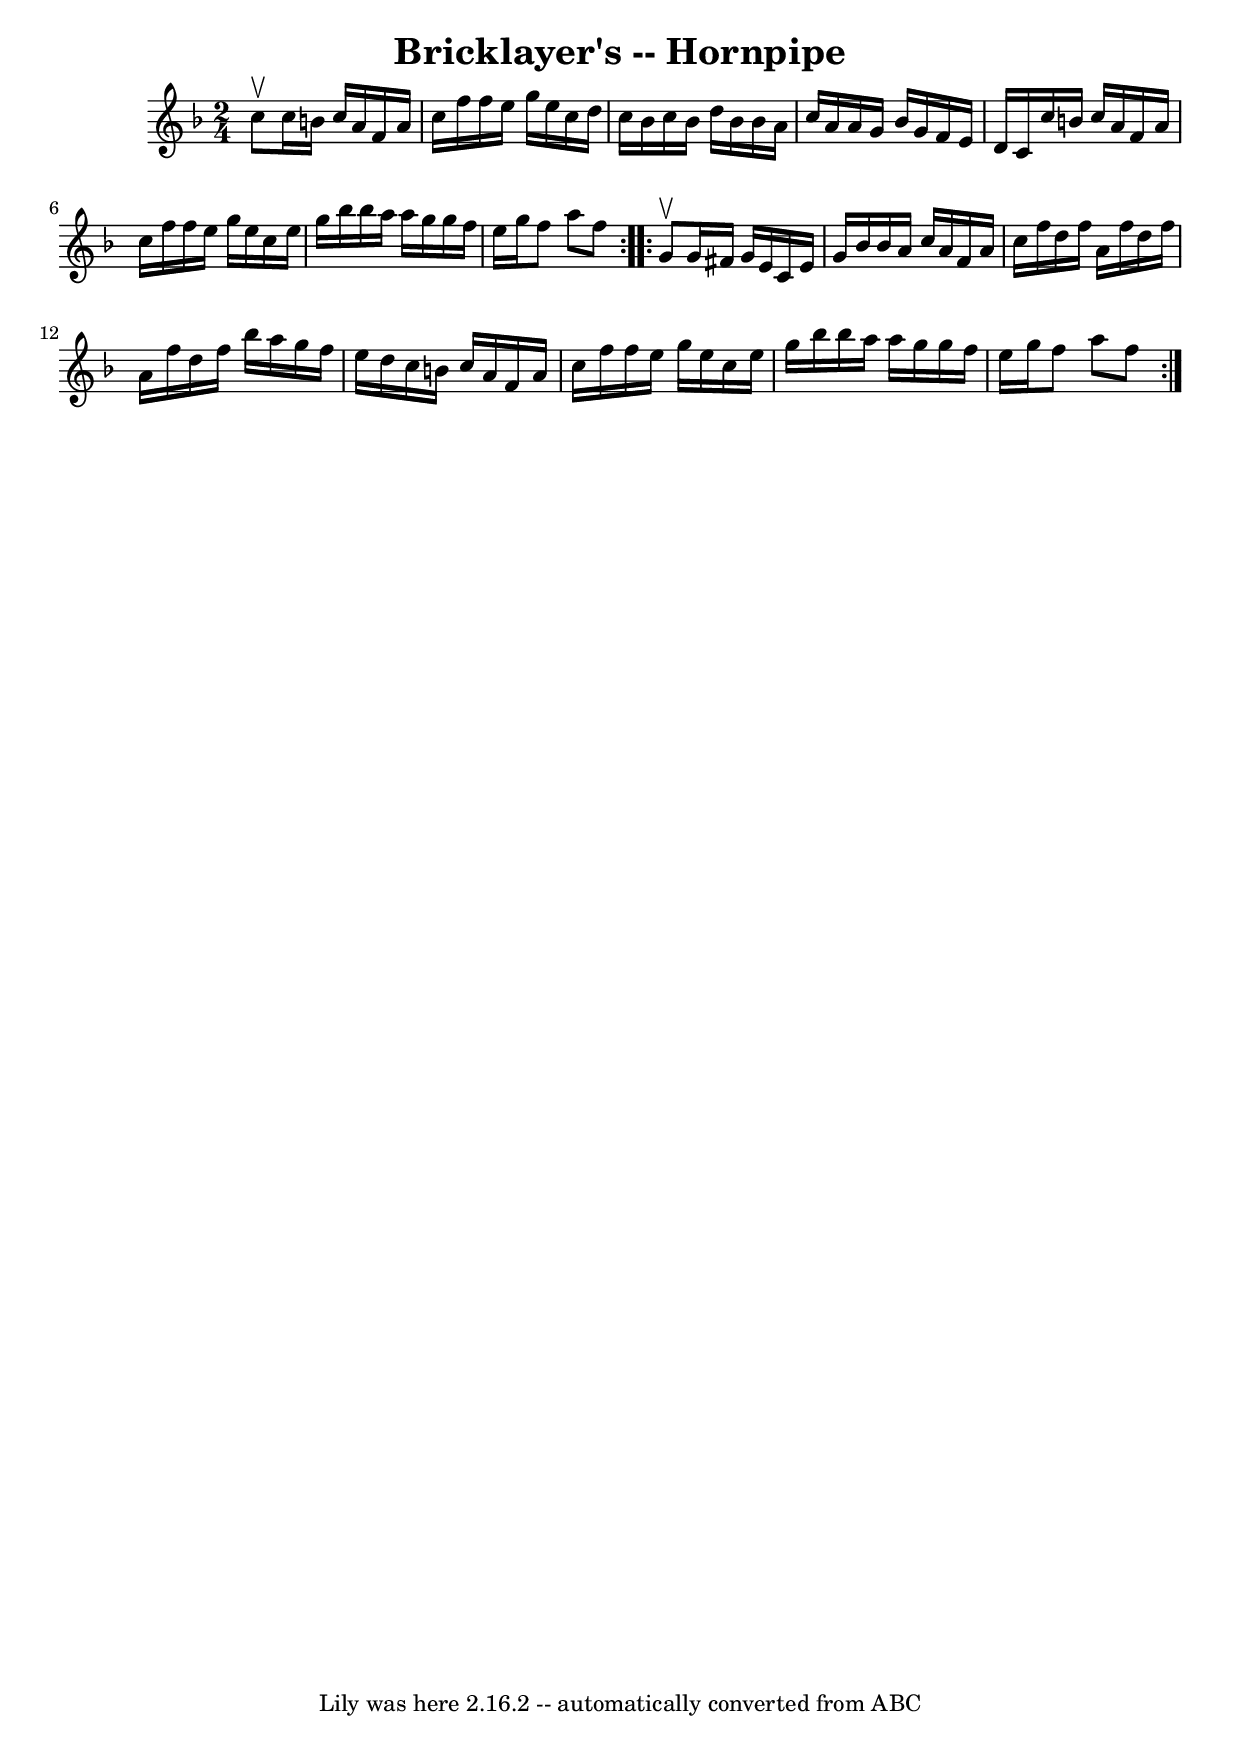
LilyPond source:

\version "2.16.2"
\include "Mammoth.ily"
\header {
  %% book = "Cole's 1000 Fiddle Tunes"
  crossRefNumber = "1"
  footnotes = ""
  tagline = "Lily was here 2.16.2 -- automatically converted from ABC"
  title = "Bricklayer's -- Hornpipe"

}
voicedefault =  {



  \repeat volta 2 {

    \time 2/4 
    \key f \major
    c''8^\upbow |
    c''16 b'16 c''16    
    a'16 f'16 a'16 c''16 f''16  |
    f''16 e''16 g''16    
    e''16 c''16 d''16 c''16 bes'16  |
    c''16 bes'16 d''16 
    bes'16 bes'16 a'16 c''16 a'16  |
    a'16 g'16 bes'16 
    g'16 f'16 e'16 d'16 c'16  |
    c''16 b'16 c''16    
    a'16 f'16 a'16 c''16 f''16  |
    f''16 e''16 g''16    
    e''16 c''16 e''16 g''16 bes''16  |
    bes''16 a''16    
    a''16 g''16 g''16 f''16 e''16 g''16  |
    f''8 a''8    
    f''8  
  }     
  \repeat volta 2 {
    g'8^\upbow |
    g'16 fis'16 g'16   
    e'16 c'16 e'16 g'16 bes'16  |
    bes'16 a'16 c''16    
    a'16 f'16 a'16 c''16 f''16  |
    d''16 f''16 a'16    
    f''16 d''16 f''16 a'16 f''16  |
    d''16 f''16 bes''16  
    a''16 g''16 f''16 e''16 d''16  |
    c''16 b'16    
    c''16 a'16 f'16 a'16 c''16 f''16  |
    f''16 e''16    
    g''16 e''16 c''16 e''16 g''16 bes''16  |
    bes''16    
    a''16 a''16 g''16 g''16 f''16 e''16 g''16  |
    f''8    
    a''8 f''8  
  }   

}

\score{
  <<

    \context Staff="default"
    {
      \voicedefault 
      
    }

  >>
  \layout {
    
  }
  \midi {
  }

}
